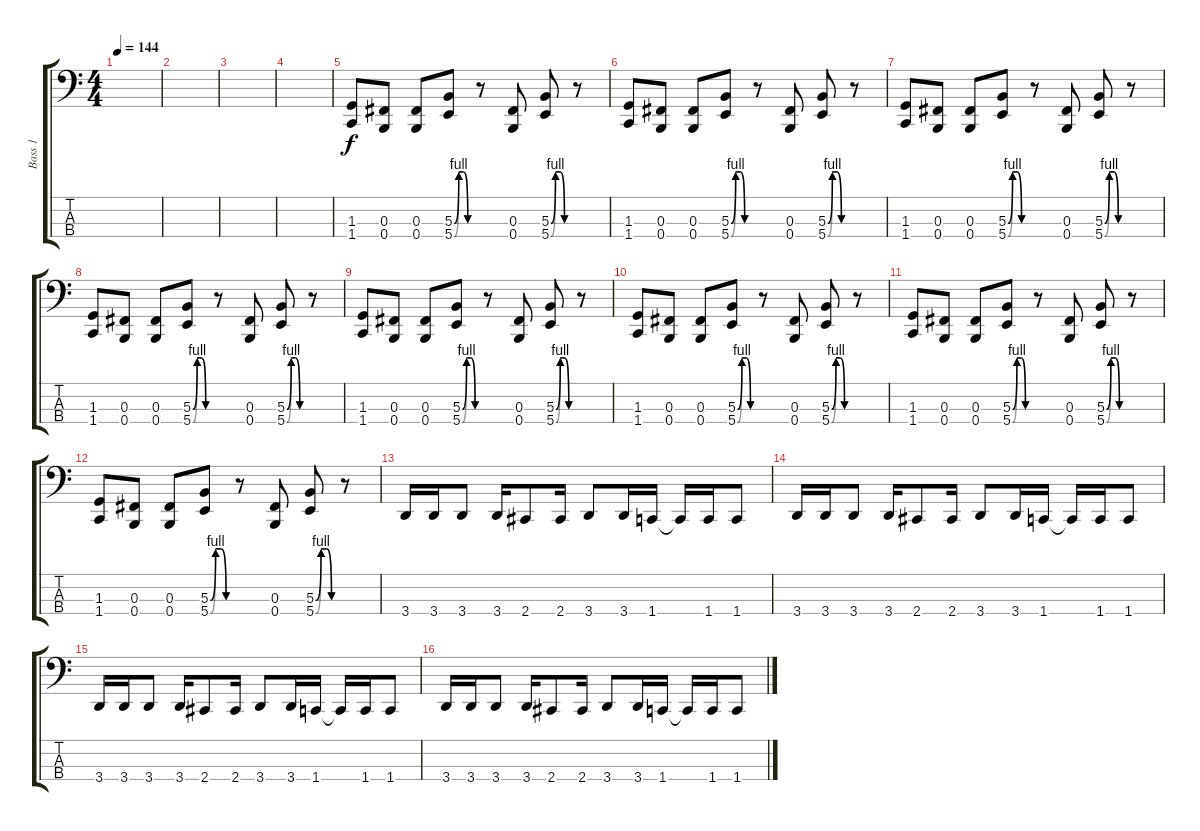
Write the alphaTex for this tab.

\track ("Bass 1" "Bass 1") {instrument electricbasspick}
\staff {score tabs}
\tuning (E2 B1 Gb1 B0) {hide}
\ts (4 4)
\tempo 144
\clef f4
\ks c
|
|
|
|
(1.3 1.4).8 (0.3 0.4).8 (0.3 0.4).8 (5.3{be (custom 0 0 15 4 30 4 45 0 60 0)} 5.4{be (custom 0 0 15 4 30 4 45 0 60 0)}).8 r.8 (0.3 0.4).8 (5.3{be (custom 0 0 15 4 30 4 45 0 60 0)} 5.4{be (custom 0 0 15 4 30 4 45 0 60 0)}).8 r.8 |
(1.3 1.4).8 (0.3 0.4).8 (0.3 0.4).8 (5.3{be (custom 0 0 15 4 30 4 45 0 60 0)} 5.4{be (custom 0 0 15 4 30 4 45 0 60 0)}).8 r.8 (0.3 0.4).8 (5.3{be (custom 0 0 15 4 30 4 45 0 60 0)} 5.4{be (custom 0 0 15 4 30 4 45 0 60 0)}).8 r.8 |
(1.3 1.4).8 (0.3 0.4).8 (0.3 0.4).8 (5.3{be (custom 0 0 15 4 30 4 45 0 60 0)} 5.4{be (custom 0 0 15 4 30 4 45 0 60 0)}).8 r.8 (0.3 0.4).8 (5.3{be (custom 0 0 15 4 30 4 45 0 60 0)} 5.4{be (custom 0 0 15 4 30 4 45 0 60 0)}).8 r.8 |
(1.3 1.4).8 (0.3 0.4).8 (0.3 0.4).8 (5.3{be (custom 0 0 15 4 30 4 45 0 60 0)} 5.4{be (custom 0 0 15 4 30 4 45 0 60 0)}).8 r.8 (0.3 0.4).8 (5.3{be (custom 0 0 15 4 30 4 45 0 60 0)} 5.4{be (custom 0 0 15 4 30 4 45 0 60 0)}).8 r.8 |
(1.3 1.4).8 (0.3 0.4).8 (0.3 0.4).8 (5.3{be (custom 0 0 15 4 30 4 45 0 60 0)} 5.4{be (custom 0 0 15 4 30 4 45 0 60 0)}).8 r.8 (0.3 0.4).8 (5.3{be (custom 0 0 15 4 30 4 45 0 60 0)} 5.4{be (custom 0 0 15 4 30 4 45 0 60 0)}).8 r.8 |
(1.3 1.4).8 (0.3 0.4).8 (0.3 0.4).8 (5.3{be (custom 0 0 15 4 30 4 45 0 60 0)} 5.4{be (custom 0 0 15 4 30 4 45 0 60 0)}).8 r.8 (0.3 0.4).8 (5.3{be (custom 0 0 15 4 30 4 45 0 60 0)} 5.4{be (custom 0 0 15 4 30 4 45 0 60 0)}).8 r.8 |
(1.3 1.4).8 (0.3 0.4).8 (0.3 0.4).8 (5.3{be (custom 0 0 15 4 30 4 45 0 60 0)} 5.4{be (custom 0 0 15 4 30 4 45 0 60 0)}).8 r.8 (0.3 0.4).8 (5.3{be (custom 0 0 15 4 30 4 45 0 60 0)} 5.4{be (custom 0 0 15 4 30 4 45 0 60 0)}).8 r.8 |
(1.3 1.4).8 (0.3 0.4).8 (0.3 0.4).8 (5.3{be (custom 0 0 15 4 30 4 45 0 60 0)} 5.4{be (custom 0 0 15 4 30 4 45 0 60 0)}).8 r.8 (0.3 0.4).8 (5.3{be (custom 0 0 15 4 30 4 45 0 60 0)} 5.4{be (custom 0 0 15 4 30 4 45 0 60 0)}).8 r.8 |
3.4.16 3.4.16 3.4.8 3.4.16 2.4.8 2.4.16 3.4.8 3.4.16 1.4.16 1.4{t}.16 1.4.16 1.4.8 |
3.4.16 3.4.16 3.4.8 3.4.16 2.4.8 2.4.16 3.4.8 3.4.16 1.4.16 1.4{t}.16 1.4.16 1.4.8 |
3.4.16 3.4.16 3.4.8 3.4.16 2.4.8 2.4.16 3.4.8 3.4.16 1.4.16 1.4{t}.16 1.4.16 1.4.8 |
3.4.16 3.4.16 3.4.8 3.4.16 2.4.8 2.4.16 3.4.8 3.4.16 1.4.16 1.4{t}.16 1.4.16 1.4.8
